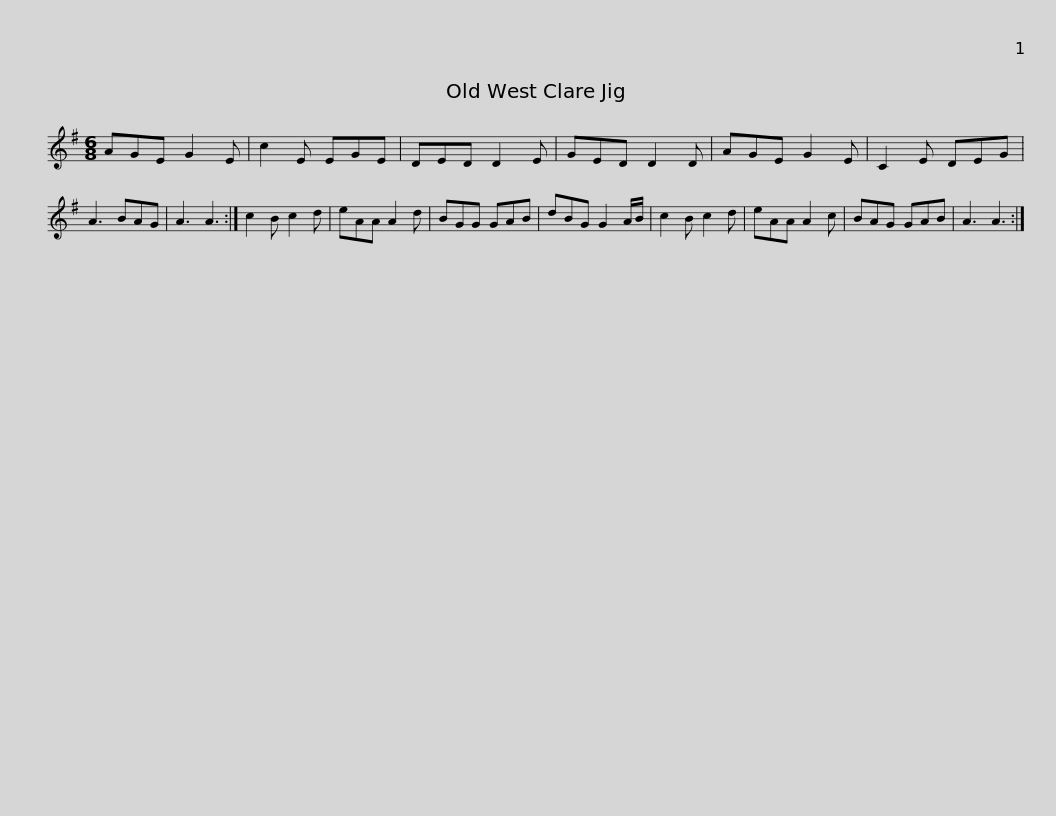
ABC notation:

X:1
L:1/8
M:6/8
I:linebreak $
K:G
V:1 treble
V:1
 AGE G2 E | c2 E EGE | DED D2 E | GED D2 D | AGE G2 E | %5
 C2 E DEG | A3 BAG | A3 A3 :|$ c2 B c2 d | eAA A2 d | %10
 BGG GAB | dBG G2 A/B/ | c2 B c2 d | eAA A2 c | BAG GAB | %15
 A3 A3 :| %16
